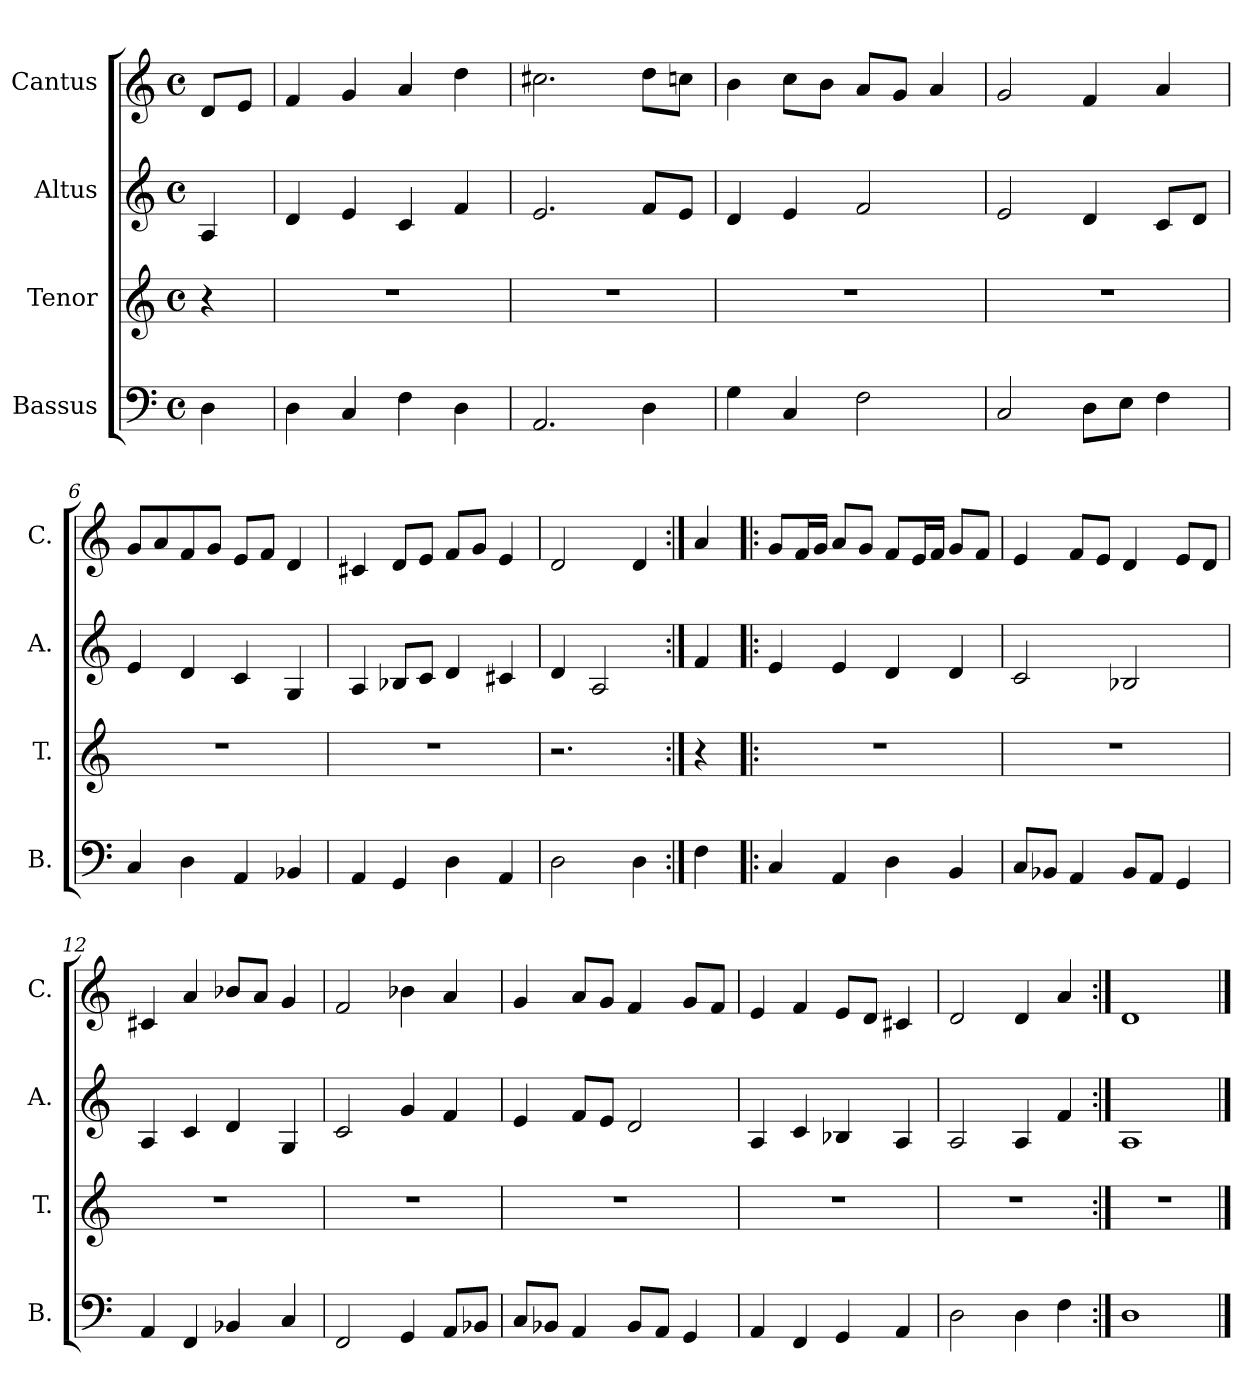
**kern	**kern	**kern	**kern
*part4	*part3	*part2	*part1
*staff4	*staff3	*staff2	*staff1
*I"Bassus	*I"Tenor	*I"Altus	*I"Cantus
*I'B.	*I'T.	*I'A.	*I'C.
*clefF4	*clefG2	*clefG2	*clefG2
*k[]	*k[]	*k[]	*k[]
*C:	*C:	*C:	*C:
*M4/4	*M4/4	*M4/4	*M4/4
*met(c)	*met(c)	*met(c)	*met(c)
=1	=1	=1	=1
4D\	4r	4A/	8d/L
.	.	.	8e/J
=2	=2	=2	=2
4D\	1r	4d/	4f/
4C/	.	4e/	4g/
4F\	.	4c/	4a/
4D\	.	4f/	4dd\
=3	=3	=3	=3
2.AA/	1r	2.e/	2.cc#X\
4D\	.	8f/L	8dd\L
.	.	8e/J	8ccn\J
=4	=4	=4	=4
4G\	1r	4d/	4b\
4C/	.	4e/	8cc\L
.	.	.	8b\J
2F\	.	2f/	8a/L
.	.	.	8g/J
.	.	.	4a/
=5	=5	=5	=5
2C/	1r	2e/	2g/
8D\L	.	4d/	4f/
8E\J	.	.	.
4F\	.	8c/L	4a/
.	.	8d/J	.
=6	=6	=6	=6
4C/	1r	4e/	8g/L
.	.	.	8a/
4D\	.	4d/	8f/
.	.	.	8g/J
4AA/	.	4c/	8e/L
.	.	.	8f/J
4BB-X/	.	4G/	4d/
=7	=7	=7	=7
4AA/	1r	4A/	4c#X/
4GG/	.	8B-X/L	8d/L
.	.	8c/J	8e/J
4D\	.	4d/	8f/L
.	.	.	8g/J
4AA/	.	4c#X/	4e/
=8	=8	=8	=8
2D\	2.r	4d/	2d/
.	.	2A/	.
4D\	.	.	4d/
=9:|!	=9:|!	=9:|!	=9:|!
4F\	4r	4f/	4a/
=10!|:	=10!|:	=10!|:	=10!|:
4C/	1r	4e/	8g/L
.	.	.	16f/L
.	.	.	16g/JJ
4AA/	.	4e/	8a/L
.	.	.	8g/J
4D\	.	4d/	8f/L
.	.	.	16e/L
.	.	.	16f/JJ
4BB/	.	4d/	8g/L
.	.	.	8f/J
!!LO:LB:g=z
=11	=11	=11	=11
8C/L	1r	2c/	4e/
8BB-X/J	.	.	.
4AA/	.	.	8f/L
.	.	.	8e/J
8BB-/L	.	2B-X/	4d/
8AA/J	.	.	.
4GG/	.	.	8e/L
.	.	.	8d/J
=12	=12	=12	=12
4AA/	1r	4A/	4c#X/
4FF/	.	4c/	4a/
4BB-X/	.	4d/	8b-X/L
.	.	.	8a/J
4C/	.	4G/	4g/
=13	=13	=13	=13
2FF/	1r	2c/	2f/
4GG/	.	4g/	4b-X\
8AA/L	.	4f/	4a/
8BB-X/J	.	.	.
=14	=14	=14	=14
8C/L	1r	4e/	4g/
8BB-X/J	.	.	.
4AA/	.	8f/L	8a/L
.	.	8e/J	8g/J
8BB-/L	.	2d/	4f/
8AA/J	.	.	.
4GG/	.	.	8g/L
.	.	.	8f/J
=15	=15	=15	=15
4AA/	1r	4A/	4e/
4FF/	.	4c/	4f/
4GG/	.	4B-X/	8e/L
.	.	.	8d/J
4AA/	.	4A/	4c#X/
=16	=16	=16	=16
2D\	1r	2A/	2d/
4D\	.	4A/	4d/
4F\	.	4f/	4a/
=17:|!	=17:|!	=17:|!	=17:|!
1D\	1r	1A/	1d/
==	==	==	==
*-	*-	*-	*-
